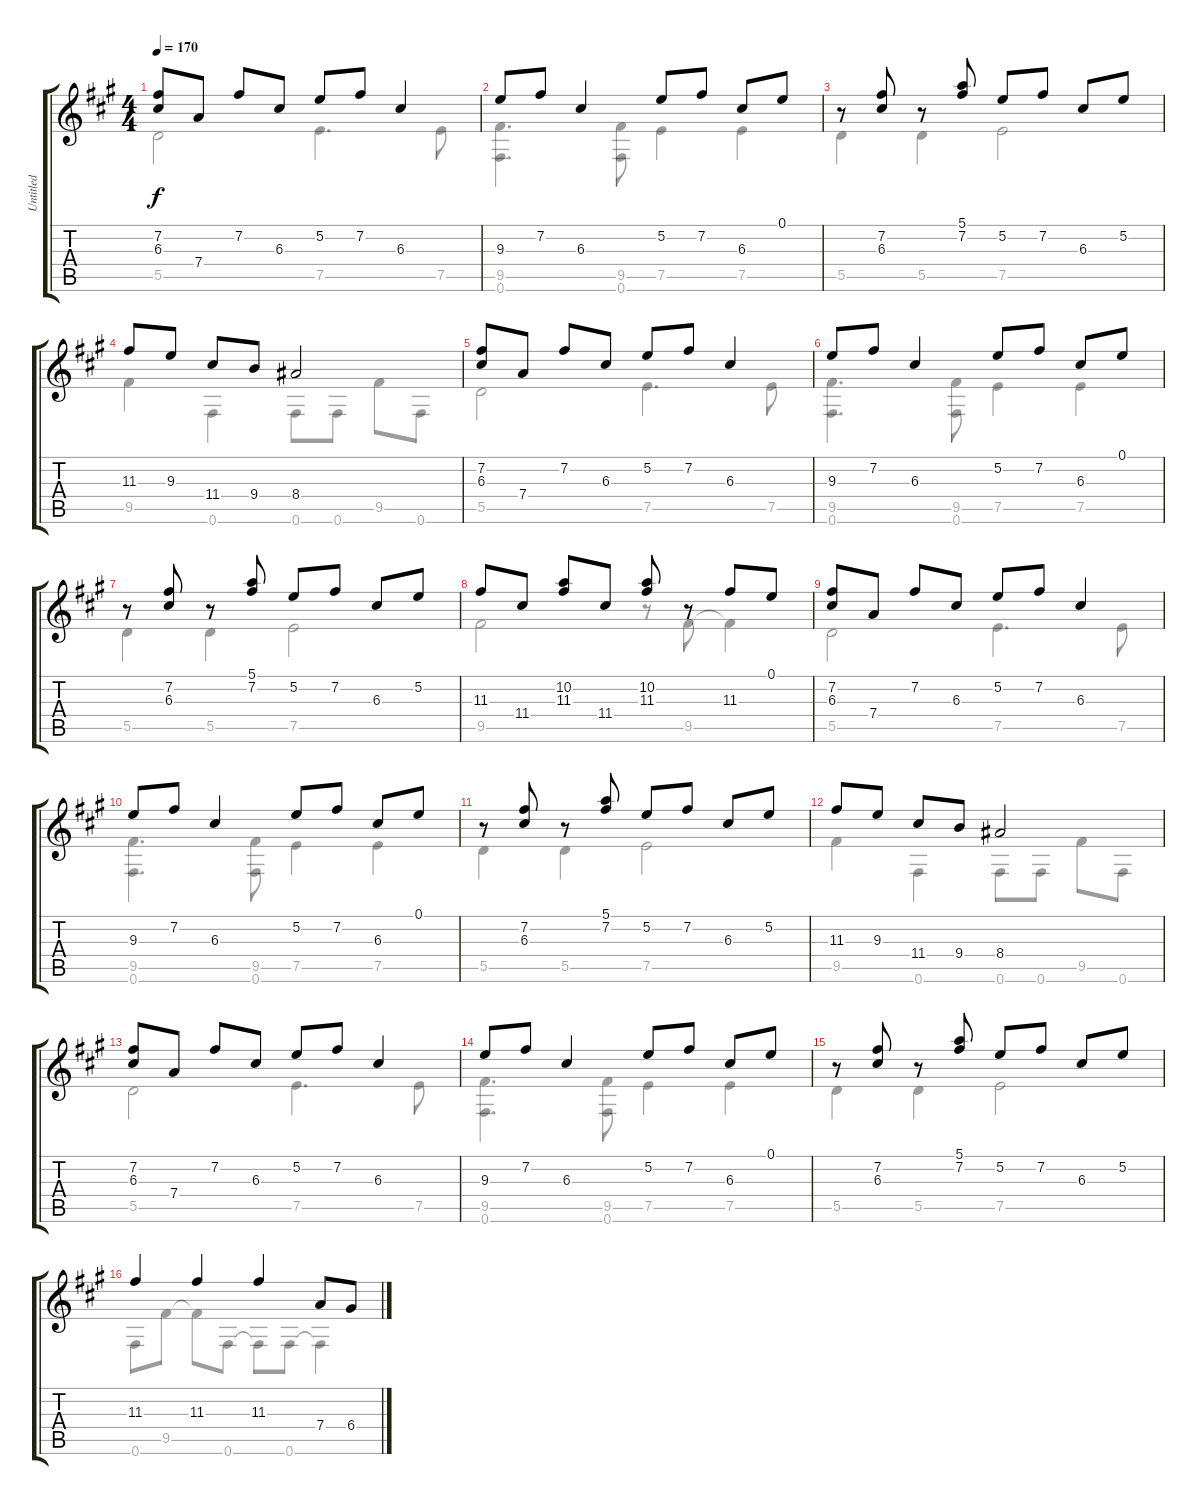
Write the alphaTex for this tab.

\track ("Untitled" "Untitled") {instrument acousticguitarnylon}
\staff {score tabs}
\tuning (E4 B3 G3 D3 A2 Gb2) {hide}
\voice
\ts (4 4)
\tempo 170
\clef g2
\ks a
(7.2 6.3).8{dy f} 7.4.8 7.2.8 6.3.8 5.2.8 7.2.8 6.3.4 |
9.3.8 7.2.8 6.3.4 5.2.8 7.2.8 6.3.8 0.1.8 |
r.8 (7.2 6.3).8 r.8 (5.1 7.2).8 5.2.8 7.2.8 6.3.8 5.2.8 |
11.3.8 9.3.8 11.4.8 9.4.8 8.4.2 |
(7.2 6.3).8 7.4.8 7.2.8 6.3.8 5.2.8 7.2.8 6.3.4 |
9.3.8 7.2.8 6.3.4 5.2.8 7.2.8 6.3.8 0.1.8 |
r.8 (7.2 6.3).8 r.8 (5.1 7.2).8 5.2.8 7.2.8 6.3.8 5.2.8 |
11.3.8 11.4.8 (10.2 11.3).8 11.4.8 (10.2 11.3).8 r.8 11.3.8 0.1.8 |
(7.2 6.3).8 7.4.8 7.2.8 6.3.8 5.2.8 7.2.8 6.3.4 |
9.3.8 7.2.8 6.3.4 5.2.8 7.2.8 6.3.8 0.1.8 |
r.8 (7.2 6.3).8 r.8 (5.1 7.2).8 5.2.8 7.2.8 6.3.8 5.2.8 |
11.3.8 9.3.8 11.4.8 9.4.8 8.4.2 |
(7.2 6.3).8 7.4.8 7.2.8 6.3.8 5.2.8 7.2.8 6.3.4 |
9.3.8 7.2.8 6.3.4 5.2.8 7.2.8 6.3.8 0.1.8 |
r.8 (7.2 6.3).8 r.8 (5.1 7.2).8 5.2.8 7.2.8 6.3.8 5.2.8 |
11.3.4 11.3.4 11.3.4 7.4.8 6.4.8
\voice
\clef g2
\ottava regular
\simile none
\ks a
5.5.2{dy f} 7.5.4{d} 7.5.8 |
(9.5 0.6).4{d} (9.5 0.6).8 7.5.4 7.5.4 |
5.5.4 5.5.4 7.5.2 |
9.5.4 0.6.4 0.6.8 0.6.8 9.5.8 0.6.8 |
5.5.2 7.5.4{d} 7.5.8 |
(9.5 0.6).4{d} (9.5 0.6).8 7.5.4 7.5.4 |
5.5.4 5.5.4 7.5.2 |
9.5.2 r.8 9.5.8 9.5{t}.4 |
5.5.2 7.5.4{d} 7.5.8 |
(9.5 0.6).4{d} (9.5 0.6).8 7.5.4 7.5.4 |
5.5.4 5.5.4 7.5.2 |
9.5.4 0.6.4 0.6.8 0.6.8 9.5.8 0.6.8 |
5.5.2 7.5.4{d} 7.5.8 |
(9.5 0.6).4{d} (9.5 0.6).8 7.5.4 7.5.4 |
5.5.4 5.5.4 7.5.2 |
0.6.8 9.5.8 9.5{t}.8 0.6.8 0.6{t}.8 0.6.8 0.6{t}.4
